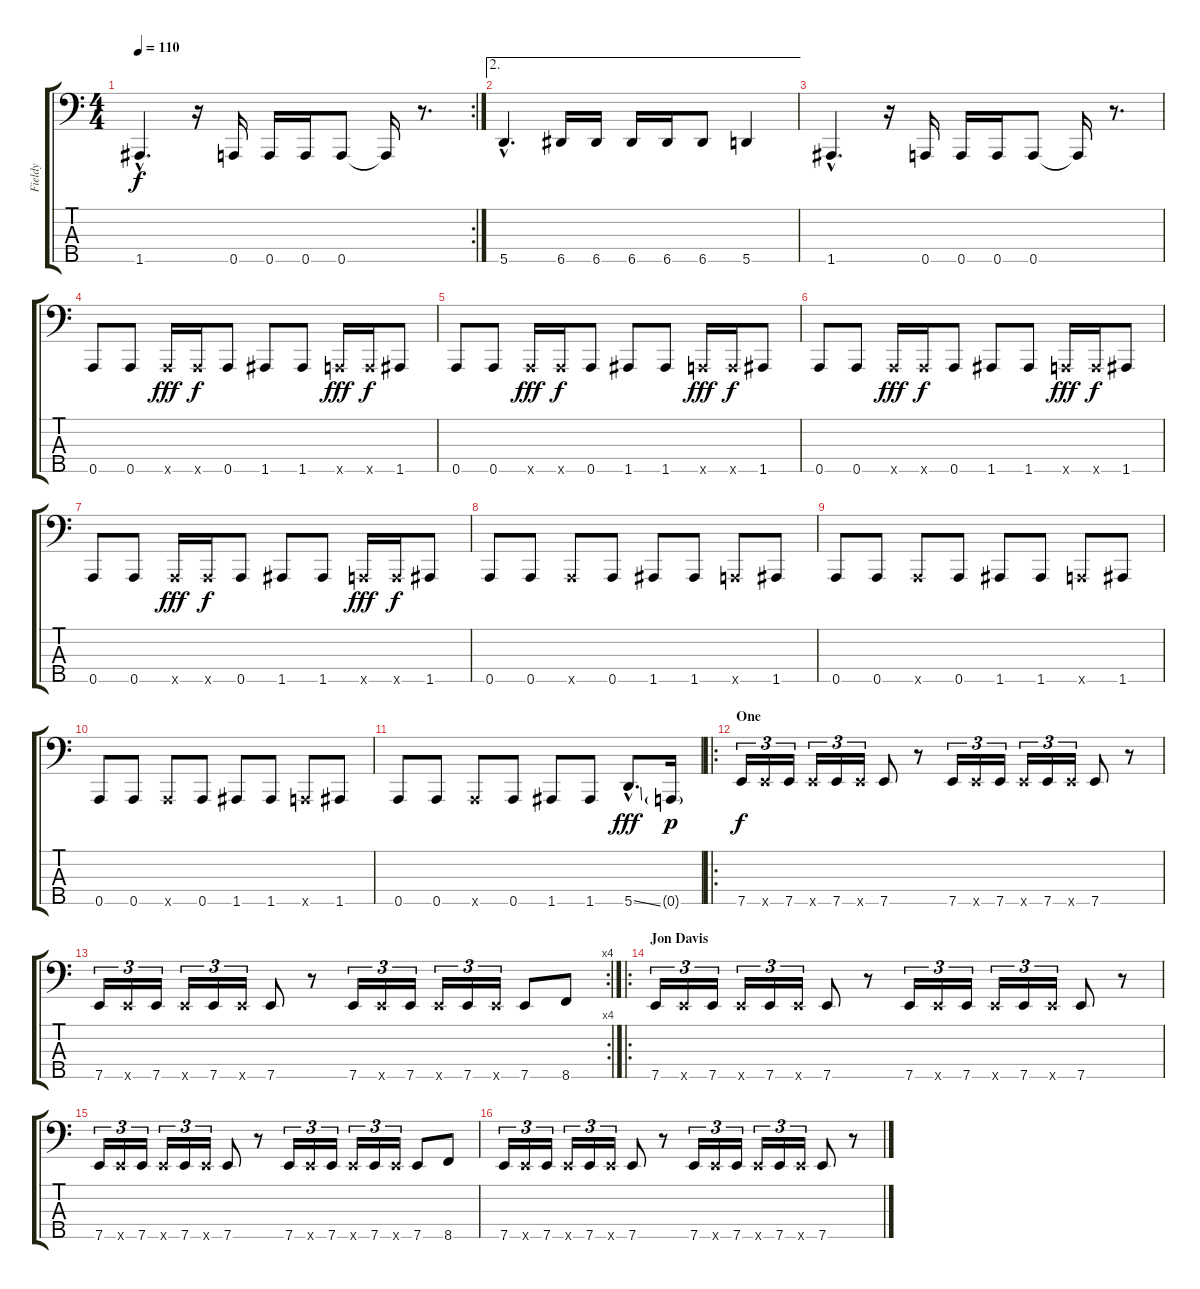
\track ("Fieldy" "Fieldy") {instrument slapbass1}
\staff {score tabs}
\tuning (F2 C2 G1 D1 A0) {hide}
\rc 2
\ts (4 4)
\tempo 110
\clef f4
\ks c
1.5{hac}.4{d dy f} r.16 0.5.16 0.5.16 0.5.16 0.5.8 0.5{t}.16 r.8{d} |
\ae 2
5.5{hac}.4{d} 6.5.16 6.5.16 6.5.16 6.5.16 6.5.8 5.5.4 |
1.5{hac}.4{d} r.16 0.5.16 0.5.16 0.5.16 0.5.8 0.5{t}.16 r.8{d} |
0.5.8 0.5.8 0.5{x}.16{dy fff} 0.5{x}.16{dy f} 0.5.8 1.5.8 1.5.8 0.5{x}.16{dy fff} 0.5{x}.16{dy f} 1.5.8 |
0.5.8 0.5.8 0.5{x}.16{dy fff} 0.5{x}.16{dy f} 0.5.8 1.5.8 1.5.8 0.5{x}.16{dy fff} 0.5{x}.16{dy f} 1.5.8 |
0.5.8 0.5.8 0.5{x}.16{dy fff} 0.5{x}.16{dy f} 0.5.8 1.5.8 1.5.8 0.5{x}.16{dy fff} 0.5{x}.16{dy f} 1.5.8 |
0.5.8 0.5.8 0.5{x}.16{dy fff} 0.5{x}.16{dy f} 0.5.8 1.5.8 1.5.8 0.5{x}.16{dy fff} 0.5{x}.16{dy f} 1.5.8 |
0.5.8 0.5.8 0.5{x}.8 0.5.8 1.5.8 1.5.8 0.5{x}.8 1.5.8 |
0.5.8 0.5.8 0.5{x}.8 0.5.8 1.5.8 1.5.8 0.5{x}.8 1.5.8 |
0.5.8 0.5.8 0.5{x}.8 0.5.8 1.5.8 1.5.8 0.5{x}.8 1.5.8 |
0.5.8 0.5.8 0.5{x}.8 0.5.8 1.5.8 1.5.8 5.5{ss hac}.8{d dy fff} 0.5{g}.16{dy p} |
\ro
\section ("" "One")
7.5.16{tu (3 2) dy f} 7.5{x}.16{tu (3 2)} 7.5.16{tu (3 2)} 7.5{x}.16{tu (3 2)} 7.5.16{tu (3 2)} 7.5{x}.16{tu (3 2)} 7.5.8 r.8 7.5.16{tu (3 2)} 7.5{x}.16{tu (3 2)} 7.5.16{tu (3 2)} 7.5{x}.16{tu (3 2)} 7.5.16{tu (3 2)} 7.5{x}.16{tu (3 2)} 7.5.8 r.8 |
\rc 4
7.5.16{tu (3 2)} 7.5{x}.16{tu (3 2)} 7.5.16{tu (3 2)} 7.5{x}.16{tu (3 2)} 7.5.16{tu (3 2)} 7.5{x}.16{tu (3 2)} 7.5.8 r.8 7.5.16{tu (3 2)} 7.5{x}.16{tu (3 2)} 7.5.16{tu (3 2)} 7.5{x}.16{tu (3 2)} 7.5.16{tu (3 2)} 7.5{x}.16{tu (3 2)} 7.5.8 8.5.8 |
\ro
\section ("" "Jon Davis")
7.5.16{tu (3 2)} 7.5{x}.16{tu (3 2)} 7.5.16{tu (3 2)} 7.5{x}.16{tu (3 2)} 7.5.16{tu (3 2)} 7.5{x}.16{tu (3 2)} 7.5.8 r.8 7.5.16{tu (3 2)} 7.5{x}.16{tu (3 2)} 7.5.16{tu (3 2)} 7.5{x}.16{tu (3 2)} 7.5.16{tu (3 2)} 7.5{x}.16{tu (3 2)} 7.5.8 r.8 |
7.5.16{tu (3 2)} 7.5{x}.16{tu (3 2)} 7.5.16{tu (3 2)} 7.5{x}.16{tu (3 2)} 7.5.16{tu (3 2)} 7.5{x}.16{tu (3 2)} 7.5.8 r.8 7.5.16{tu (3 2)} 7.5{x}.16{tu (3 2)} 7.5.16{tu (3 2)} 7.5{x}.16{tu (3 2)} 7.5.16{tu (3 2)} 7.5{x}.16{tu (3 2)} 7.5.8 8.5.8 |
7.5.16{tu (3 2)} 7.5{x}.16{tu (3 2)} 7.5.16{tu (3 2)} 7.5{x}.16{tu (3 2)} 7.5.16{tu (3 2)} 7.5{x}.16{tu (3 2)} 7.5.8 r.8 7.5.16{tu (3 2)} 7.5{x}.16{tu (3 2)} 7.5.16{tu (3 2)} 7.5{x}.16{tu (3 2)} 7.5.16{tu (3 2)} 7.5{x}.16{tu (3 2)} 7.5.8 r.8
